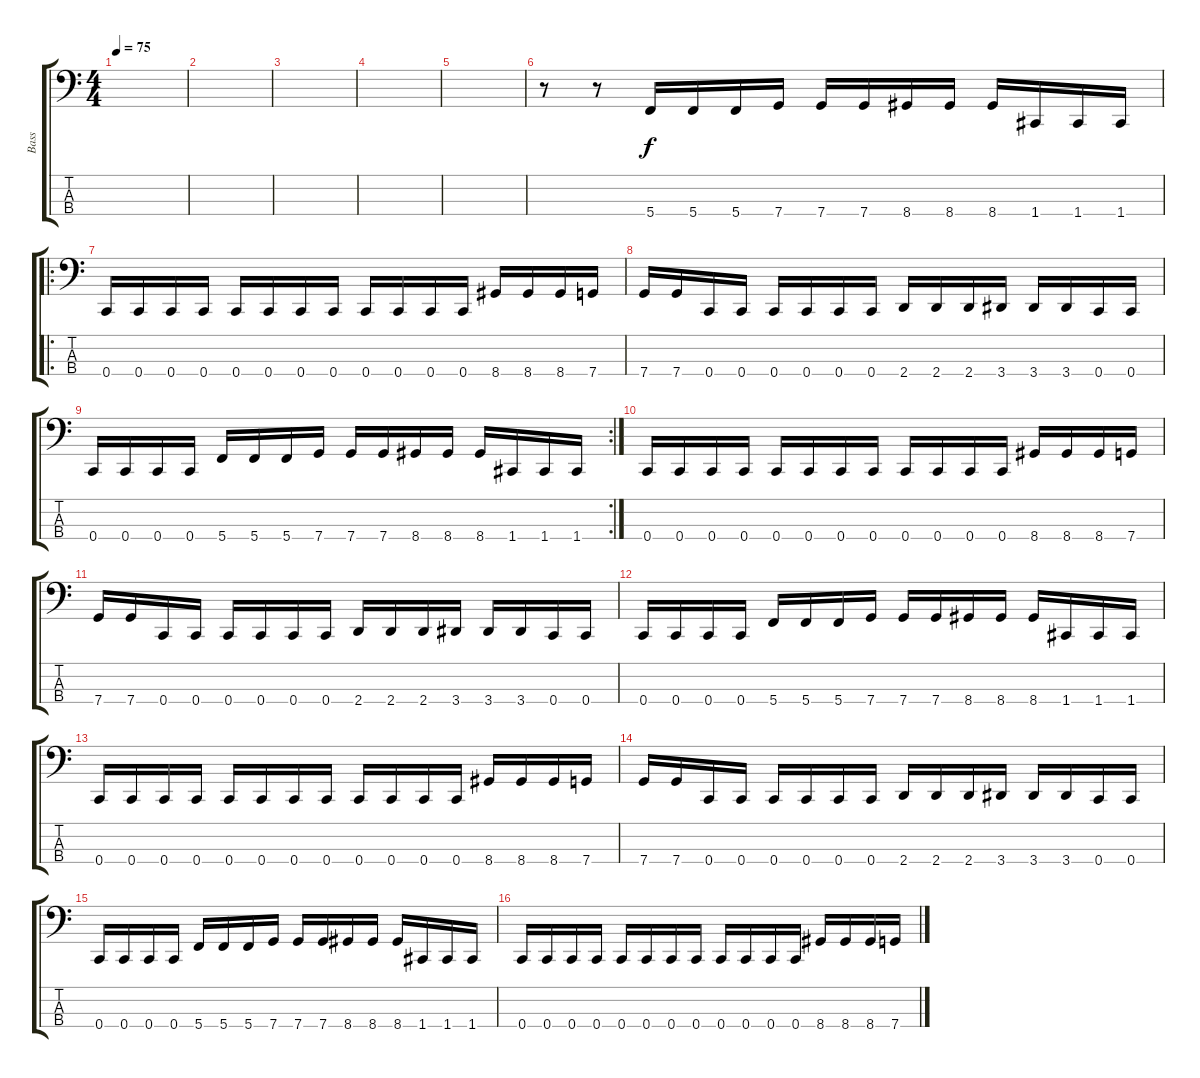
\track ("Bass" "Bass") {instrument electricbassfinger}
\staff {score tabs}
\tuning (F2 C2 G1 C1) {hide}
\ts (4 4)
\tempo 75
\clef f4
\ks c
|
|
|
|
|
r.8 r.8 5.4.16 5.4.16 5.4.16 7.4.16 7.4.16 7.4.16 8.4.16 8.4.16 8.4.16 1.4.16 1.4.16 1.4.16 |
\ro
0.4.16 0.4.16 0.4.16 0.4.16 0.4.16 0.4.16 0.4.16 0.4.16 0.4.16 0.4.16 0.4.16 0.4.16 8.4.16 8.4.16 8.4.16 7.4.16 |
7.4.16 7.4.16 0.4.16 0.4.16 0.4.16 0.4.16 0.4.16 0.4.16 2.4.16 2.4.16 2.4.16 3.4.16 3.4.16 3.4.16 0.4.16 0.4.16 |
\rc 2
0.4.16 0.4.16 0.4.16 0.4.16 5.4.16 5.4.16 5.4.16 7.4.16 7.4.16 7.4.16 8.4.16 8.4.16 8.4.16 1.4.16 1.4.16 1.4.16 |
0.4.16 0.4.16 0.4.16 0.4.16 0.4.16 0.4.16 0.4.16 0.4.16 0.4.16 0.4.16 0.4.16 0.4.16 8.4.16 8.4.16 8.4.16 7.4.16 |
7.4.16 7.4.16 0.4.16 0.4.16 0.4.16 0.4.16 0.4.16 0.4.16 2.4.16 2.4.16 2.4.16 3.4.16 3.4.16 3.4.16 0.4.16 0.4.16 |
0.4.16 0.4.16 0.4.16 0.4.16 5.4.16 5.4.16 5.4.16 7.4.16 7.4.16 7.4.16 8.4.16 8.4.16 8.4.16 1.4.16 1.4.16 1.4.16 |
0.4.16 0.4.16 0.4.16 0.4.16 0.4.16 0.4.16 0.4.16 0.4.16 0.4.16 0.4.16 0.4.16 0.4.16 8.4.16 8.4.16 8.4.16 7.4.16 |
7.4.16 7.4.16 0.4.16 0.4.16 0.4.16 0.4.16 0.4.16 0.4.16 2.4.16 2.4.16 2.4.16 3.4.16 3.4.16 3.4.16 0.4.16 0.4.16 |
0.4.16 0.4.16 0.4.16 0.4.16 5.4.16 5.4.16 5.4.16 7.4.16 7.4.16 7.4.16 8.4.16 8.4.16 8.4.16 1.4.16 1.4.16 1.4.16 |
0.4.16 0.4.16 0.4.16 0.4.16 0.4.16 0.4.16 0.4.16 0.4.16 0.4.16 0.4.16 0.4.16 0.4.16 8.4.16 8.4.16 8.4.16 7.4.16
